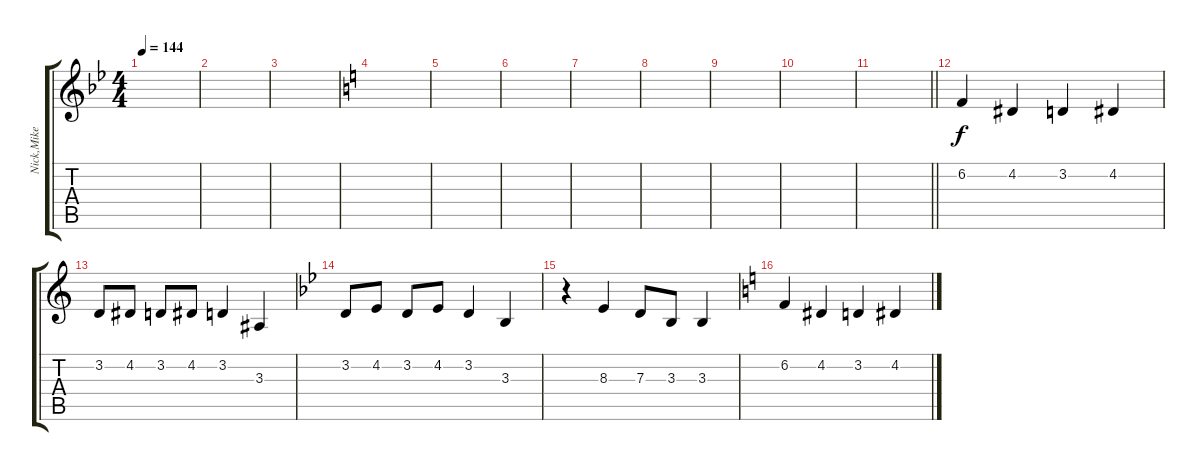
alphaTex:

\track ("Nick,Mike Backing Vocal" "Nick,Mike ") {instrument lead4chiff}
\staff {score tabs}
\tuning (E4 B3 G3 D3 A2 E2) {hide}
\ts (4 4)
\tempo 144
\clef g2
\ks bb
|
|
|
\ks c
|
|
|
|
|
|
|
\barLineRight lightlight
|
6.2.4 4.2.4 3.2.4 4.2.4 |
3.2.8 4.2.8 3.2.8 4.2.8 3.2.4 3.3.4 |
\ks bb
3.2.8 4.2.8 3.2.8 4.2.8 3.2.4 3.3.4 |
r.4 8.3.4 7.3.8 3.3.8 3.3.4 |
\ks c
6.2.4 4.2.4 3.2.4 4.2.4
